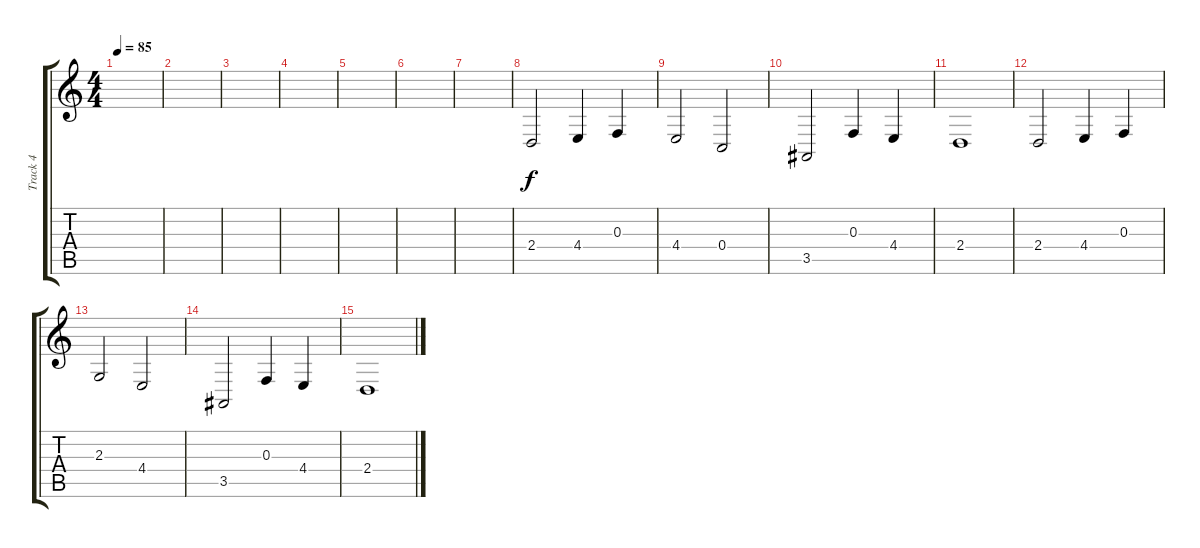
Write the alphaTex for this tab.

\track ("Track 4" "Track 4") {instrument choiraahs}
\staff {score tabs}
\tuning (D4 A3 F3 C3 G2 D2) {hide}
\ts (4 4)
\tempo 85
\clef g2
\ks c
|
|
|
|
|
|
|
2.4.2 4.4.4 0.3.4 |
4.4.2 0.4.2 |
3.5.2 0.3.4 4.4.4 |
2.4.1 |
2.4.2 4.4.4 0.3.4 |
2.3.2 4.4.2 |
3.5.2 0.3.4 4.4.4 |
2.4.1
